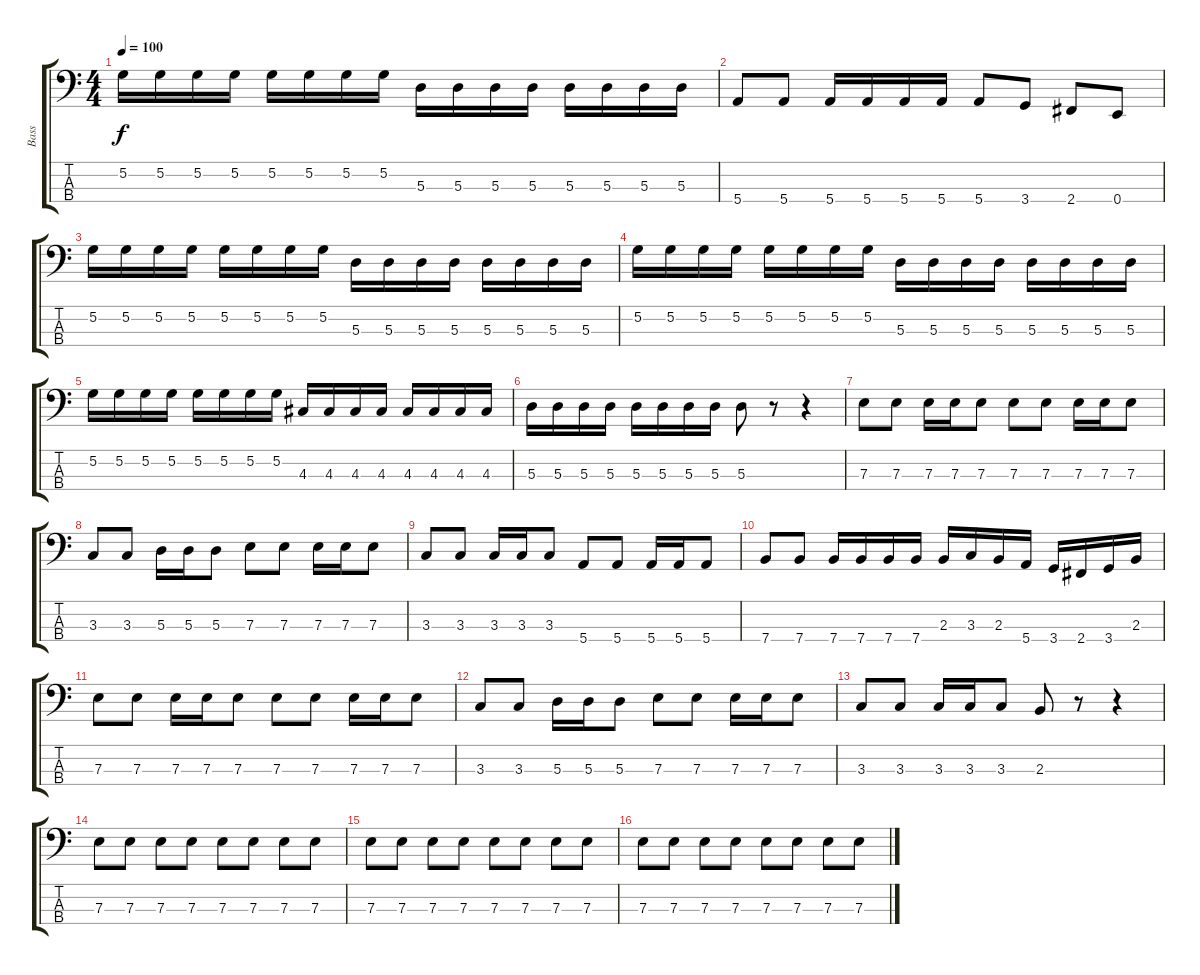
\track ("Bass" "Bass") {instrument electricbassfinger}
\staff {score tabs}
\tuning (G2 D2 A1 E1) {hide}
\ts (4 4)
\tempo 100
\clef f4
\ks c
5.2.16{dy f} 5.2.16 5.2.16 5.2.16 5.2.16 5.2.16 5.2.16 5.2.16 5.3.16 5.3.16 5.3.16 5.3.16 5.3.16 5.3.16 5.3.16 5.3.16 |
5.4.8 5.4.8 5.4.16 5.4.16 5.4.16 5.4.16 5.4.8 3.4.8 2.4.8 0.4.8 |
5.2.16 5.2.16 5.2.16 5.2.16 5.2.16 5.2.16 5.2.16 5.2.16 5.3.16 5.3.16 5.3.16 5.3.16 5.3.16 5.3.16 5.3.16 5.3.16 |
5.2.16 5.2.16 5.2.16 5.2.16 5.2.16 5.2.16 5.2.16 5.2.16 5.3.16 5.3.16 5.3.16 5.3.16 5.3.16 5.3.16 5.3.16 5.3.16 |
5.2.16 5.2.16 5.2.16 5.2.16 5.2.16 5.2.16 5.2.16 5.2.16 4.3.16 4.3.16 4.3.16 4.3.16 4.3.16 4.3.16 4.3.16 4.3.16 |
5.3.16 5.3.16 5.3.16 5.3.16 5.3.16 5.3.16 5.3.16 5.3.16 5.3.8 r.8 r.4 |
7.3.8 7.3.8 7.3.16 7.3.16 7.3.8 7.3.8 7.3.8 7.3.16 7.3.16 7.3.8 |
3.3.8 3.3.8 5.3.16 5.3.16 5.3.8 7.3.8 7.3.8 7.3.16 7.3.16 7.3.8 |
3.3.8 3.3.8 3.3.16 3.3.16 3.3.8 5.4.8 5.4.8 5.4.16 5.4.16 5.4.8 |
7.4.8 7.4.8 7.4.16 7.4.16 7.4.16 7.4.16 2.3.16 3.3.16 2.3.16 5.4.16 3.4.16 2.4.16 3.4.16 2.3.16 |
7.3.8 7.3.8 7.3.16 7.3.16 7.3.8 7.3.8 7.3.8 7.3.16 7.3.16 7.3.8 |
3.3.8 3.3.8 5.3.16 5.3.16 5.3.8 7.3.8 7.3.8 7.3.16 7.3.16 7.3.8 |
3.3.8 3.3.8 3.3.16 3.3.16 3.3.8 2.3.8 r.8 r.4 |
7.3.8 7.3.8 7.3.8 7.3.8 7.3.8 7.3.8 7.3.8 7.3.8 |
7.3.8 7.3.8 7.3.8 7.3.8 7.3.8 7.3.8 7.3.8 7.3.8 |
7.3.8 7.3.8 7.3.8 7.3.8 7.3.8 7.3.8 7.3.8 7.3.8
